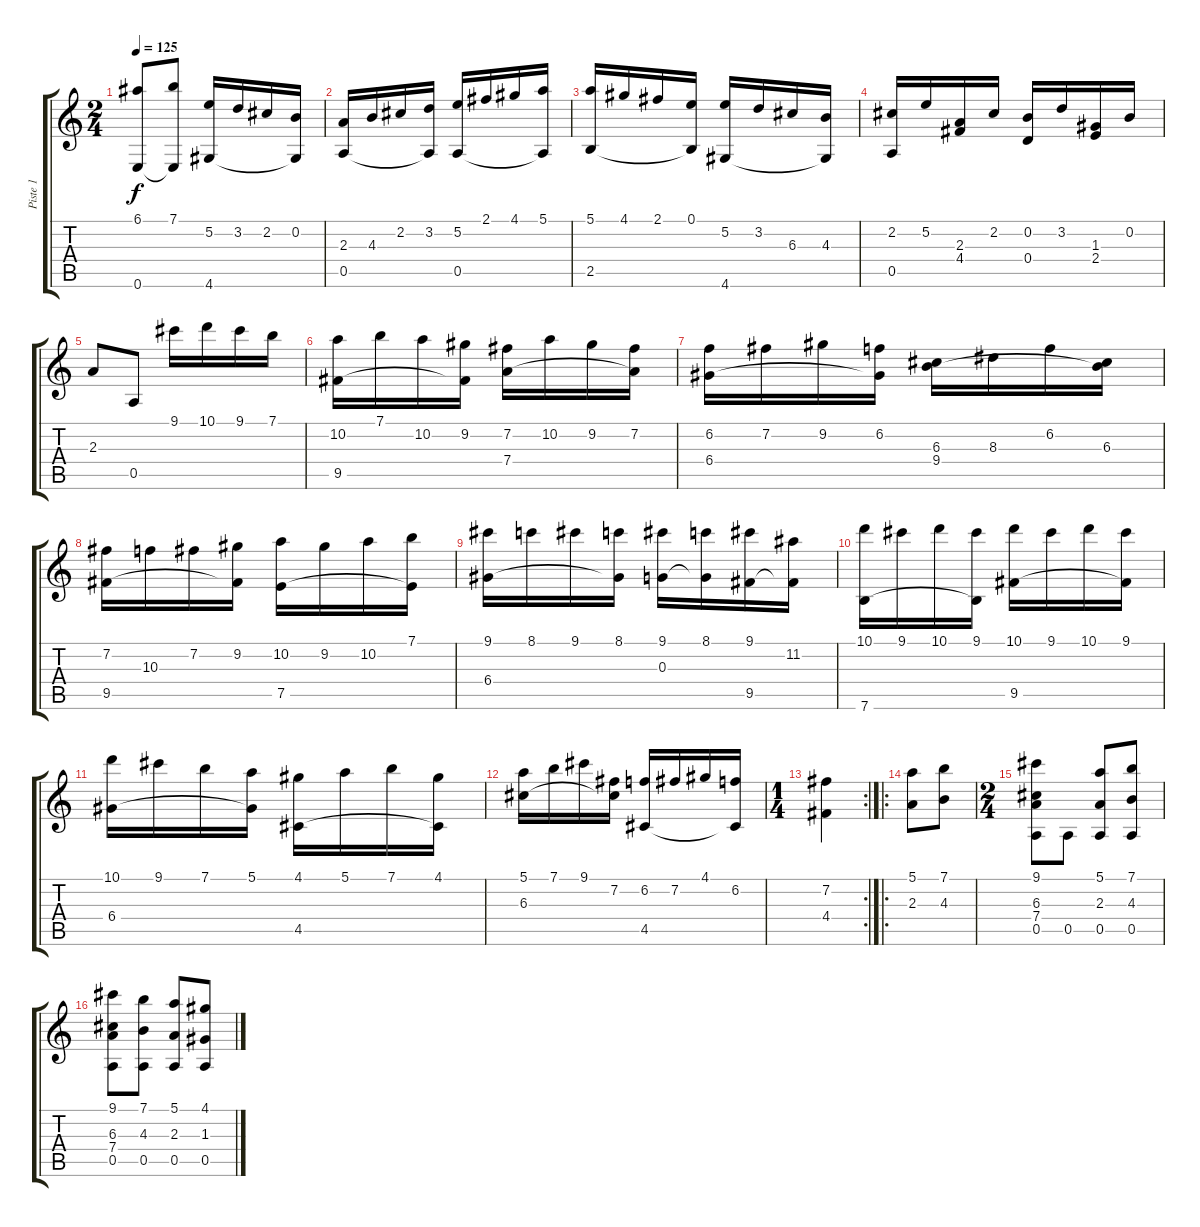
\track ("Piste 1" "Piste 1") {instrument acousticguitarnylon}
\staff {score tabs}
\tuning (E4 B3 G3 D3 A2 E2) {hide}
\ts (2 4)
\tempo 125
\clef g2
\ks c
(6.1 0.6).8{dy f} (7.1 0.6{t}).8 (5.2 4.6).16 3.2.16 2.2.16 (0.2 4.6{t}).16 |
(2.3 0.5).16 4.3.16 2.2.16 (3.2 0.5{t}).16 (5.2 0.5).16 2.1.16 4.1.16 (5.1 0.5{t}).16 |
(5.1 2.5).16 4.1.16 2.1.16 (0.1 2.5{t}).16 (5.2 4.6).16 3.2.16 6.3.16 (4.3 4.6{t}).16 |
(2.2 0.5).16 5.2.16 (2.3 4.4).16 2.2.16 (0.2 0.4).16 3.2.16 (1.3 2.4).16 0.2.16 |
2.3.8 0.5.8 9.1.16 10.1.16 9.1.16 7.1.16 |
(10.2 9.5).16 7.1.16 10.2.16 (9.2 9.5{t}).16 (7.2 7.4).16 10.2.16 9.2.16 (7.2 7.4{t}).16 |
(6.2 6.4).16 7.2.16 9.2.16 (6.2 6.4{t}).16 (6.3 9.4).16 8.3.16 6.2.16 (6.3 9.4{t}).16 |
(7.2 9.5).16 10.3.16 7.2.16 (9.2 9.5{t}).16 (10.2 7.5).16 9.2.16 10.2.16 (7.1 7.5{t}).16 |
(9.1 6.4).16 8.1.16 9.1.16 (8.1 6.4{t}).16 (9.1 0.3).16 (8.1 0.3{t}).16 (9.1 9.5).16 (11.2 9.5{t}).16 |
(10.1 7.6).16 9.1.16 10.1.16 (9.1 7.6{t}).16 (10.1 9.5).16 9.1.16 10.1.16 (9.1 9.5{t}).16 |
(10.1 6.4).16 9.1.16 7.1.16 (5.1 6.4{t}).16 (4.1 4.5).16 5.1.16 7.1.16 (4.1 4.5{t}).16 |
(5.1 6.3).16 7.1.16 9.1.16 (7.2 6.3{t}).16 (6.2 4.5).16 7.2.16 4.1.16 (6.2 4.5{t}).16 |
\rc 2
\ts (1 4)
(7.2 4.4).4 |
\ro
(5.1 2.3).8 (7.1 4.3).8 |
\ts (2 4)
(9.1 6.3 7.4 0.5).8 0.5.8 (5.1 2.3 0.5).8 (7.1 4.3 0.5).8 |
(9.1 6.3 7.4 0.5).8 (7.1 4.3 0.5).8 (5.1 2.3 0.5).8 (4.1 1.3 0.5).8
